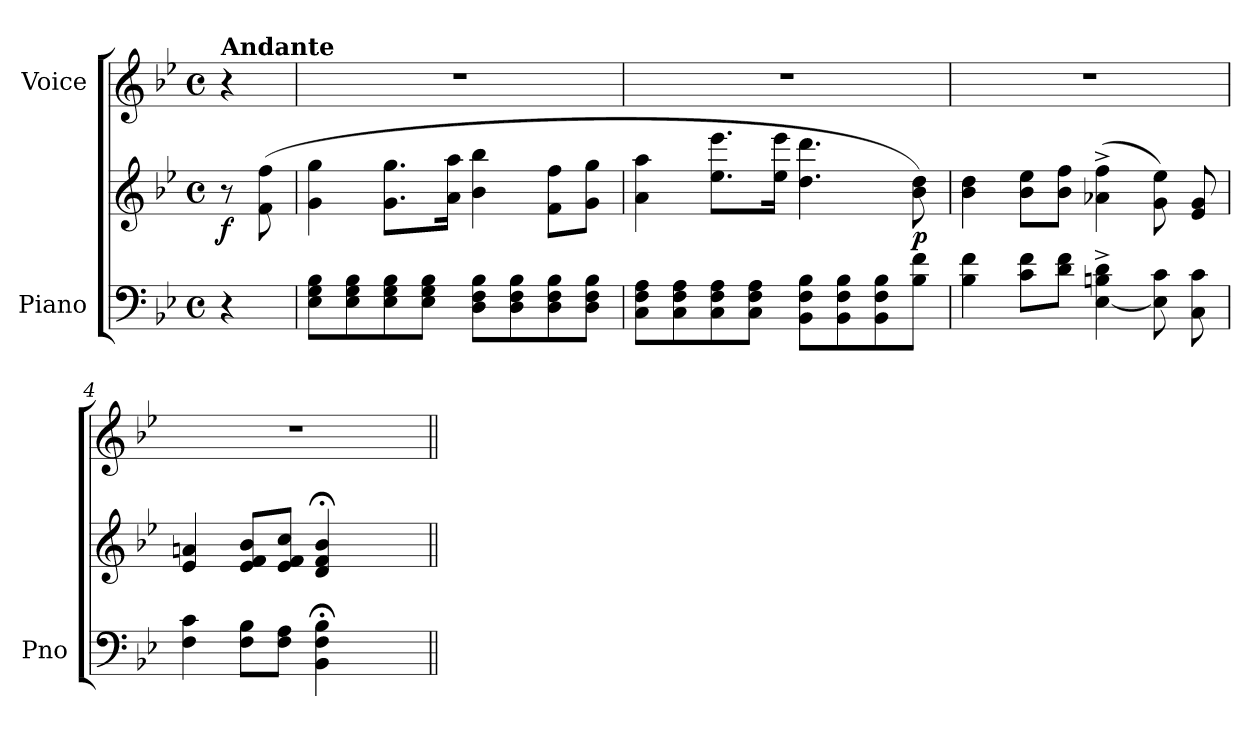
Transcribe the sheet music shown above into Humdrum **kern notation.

**kern	**kern	**dynam	**kern
*part2	*part2	*part2	*part1
*staff3	*staff2	*staff2/3	*staff1
*I"Piano	*	*	*I"Voice
*I'Pno	*	*	*
*clefF4	*clefG2	*	*clefG2
*k[b-e-]	*k[b-e-]	*	*k[b-e-]
*M4/4	*M4/4	*	*M4/4
*met(c)	*met(c)	*	*met(c)
=	=	=	=
!	!	!	!LO:TX:a:B:t=Andante
!	!	!LO:DY:b	!
4r	8r	f	4r
.	(>8f\ 8ff\	.	.
=1	=1	=1	=1
8E-\ 8G\ 8B-\L	4g\ 4gg\	.	1r
8E-\ 8G\ 8B-\	.	.	.
8E-\ 8G\ 8B-\	8.g\ 8.gg\L	.	.
8E-\ 8G\ 8B-\J	.	.	.
.	16a\ 16aa\Jk	.	.
8D\ 8F\ 8B-\L	4b-\ 4bb-\	.	.
8D\ 8F\ 8B-\	.	.	.
8D\ 8F\ 8B-\	8f\ 8ff\L	.	.
8D\ 8F\ 8B-\J	8g\ 8gg\J	.	.
=2	=2	=2	=2
8C\ 8F\ 8A\L	4a\ 4aa\	.	1r
8C\ 8F\ 8A\	.	.	.
8C\ 8F\ 8A\	8.ee-\ 8.eee-\L	.	.
8C\ 8F\ 8A\J	.	.	.
.	16ee-\ 16eee-\Jk	.	.
8BB-\ 8F\ 8B-\L	4.dd\ 4.ddd\	.	.
8BB-\ 8F\ 8B-\	.	.	.
8BB-\ 8F\ 8B-\	.	.	.
!	!	!LO:DY:b	!
8B-\ 8f\J	8b-\ 8dd\)	p	.
=3	=3	=3	=3
4B-\ 4f\	4b-\ 4dd\	.	1r
8c\ 8f\L	8b-\ 8ee-\L	.	.
8d\ 8f\J	8b-\ 8ff\J	.	.
[4E-\^ 4Bn\^ 4d\^	(>4a-X\^ 4ff\^	.	.
8E-\] 8c\	8g\ 8ee-\)	.	.
8C\ 8c\	8e-/ 8g/	.	.
=4	=4	=4	=4
4F\ 4c\	4e-/ 4an/	.	1r
8F\ 8B-\L	8e-/ 8f/ 8b-/L	.	.
8F\ 8A\J	8e-/ 8f/ 8cc/J	.	.
4BB-\;< 4F\;< 4B-\;<	4d/;< 4f/;< 4b-/;<	.	.
4ryy	4ryy	.	.
=||	=||	=||	=||
*-	*-	*-	*-
